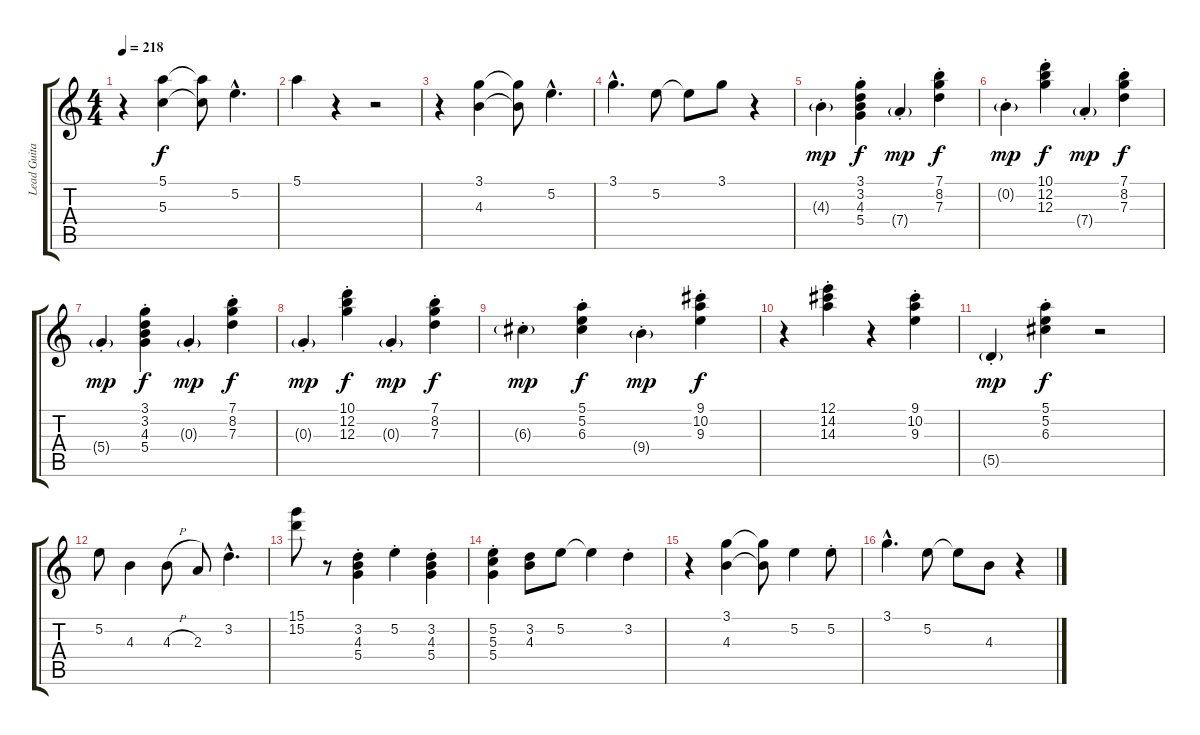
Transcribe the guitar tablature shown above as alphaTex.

\track ("Lead Guitar" "Lead Guita") {instrument electricguitarjazz}
\staff {score tabs}
\tuning (E4 B3 G3 D3 A2 E2) {hide}
\ts (4 4)
\tempo 218
\clef g2
\ks c
r.4{dy f} (5.1 5.3).4 (5.1{t} 5.3{t}).8 5.2{hac}.4{d} |
5.1.4 r.4 r.2 |
r.4 (3.1 4.3).4 (3.1{t} 4.3{t}).8 5.2{hac}.4{d} |
3.1{hac}.4{d} 5.2.8 5.2{t}.8 3.1.8 r.4 |
4.3{g st}.4{dy mp} (3.1{st} 3.2{st} 4.3{st} 5.4{st}).4{dy f} 7.4{g st}.4{dy mp} (7.1{st} 8.2{st} 7.3{st}).4{dy f} |
0.2{g st}.4{dy mp} (10.1{st} 12.2{st} 12.3{st}).4{dy f} 7.4{g st}.4{dy mp} (7.1{st} 8.2{st} 7.3{st}).4{dy f} |
5.4{g st}.4{dy mp} (3.1{st} 3.2{st} 4.3{st} 5.4{st}).4{dy f} 0.3{g st}.4{dy mp} (7.1{st} 8.2{st} 7.3{st}).4{dy f} |
0.3{g st}.4{dy mp} (10.1{st} 12.2{st} 12.3{st}).4{dy f} 0.3{g st}.4{dy mp} (7.1{st} 8.2{st} 7.3{st}).4{dy f} |
6.3{g st}.4{dy mp} (5.1{st} 5.2{st} 6.3{st}).4{dy f} 9.4{g st}.4{dy mp} (9.1{st} 10.2{st} 9.3{st}).4{dy f} |
r.4 (12.1{st} 14.2{st} 14.3{st}).4 r.4 (9.1{st} 10.2{st} 9.3{st}).4 |
5.5{g st}.4{dy mp} (5.1{st} 5.2{st} 6.3{st}).4{dy f} r.2 |
5.2.8 4.3.4 4.3{h}.8 2.3.8 3.2{hac}.4{d} |
(15.1 15.2).8 r.8 (3.2{st} 4.3{st} 5.4{st}).4 5.2{st}.4 (3.2{st} 4.3{st} 5.4{st}).4 |
(5.2{st} 5.3{st} 5.4{st}).4 (3.2 4.3).8 5.2.8 5.2{t}.4 3.2{st}.4 |
r.4 (3.1 4.3).4 (3.1{t} 4.3{t}).8 5.2.4 5.2{st}.8 |
3.1{hac}.4{d} 5.2.8 5.2{t}.8 4.3.8 r.4
